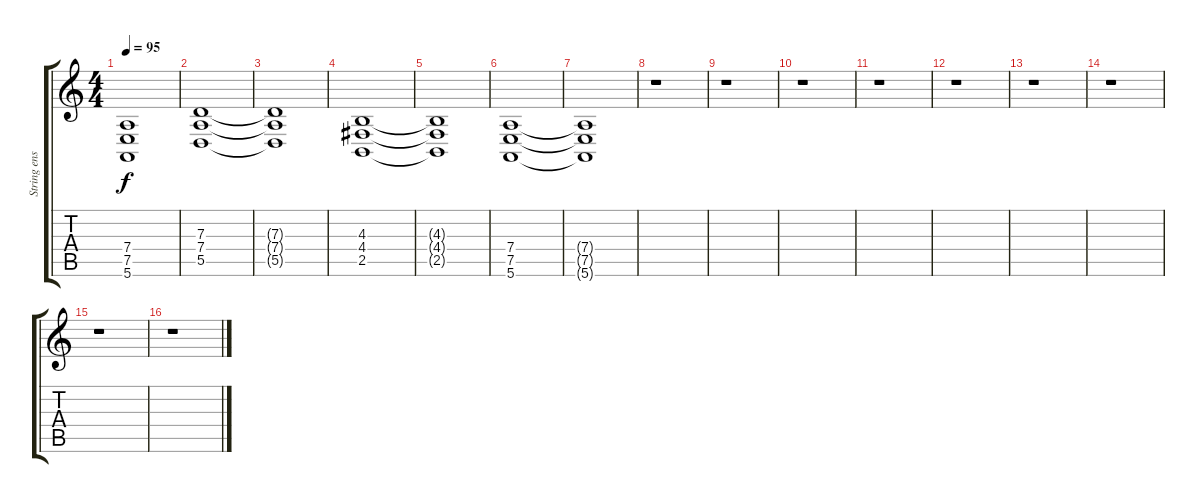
\track ("String ensemble" "String ens") {instrument stringensemble1}
\staff {score tabs}
\tuning (E4 B3 G3 D3 A2 E2) {hide}
\ts (4 4)
\tempo 95
\clef g2
\ks c
(7.4{t} 7.5{t} 5.6{t}).1{dy f} |
(7.3 7.4 5.5).1 |
(7.3{t} 7.4{t} 5.5{t}).1 |
(4.3 4.4 2.5).1 |
(4.3{t} 4.4{t} 2.5{t}).1 |
(7.4 7.5 5.6).1 |
(7.4{t} 7.5{t} 5.6{t}).1 |
r.1 |
r.1 |
r.1 |
r.1 |
r.1 |
r.1 |
r.1 |
r.1 |
r.1
